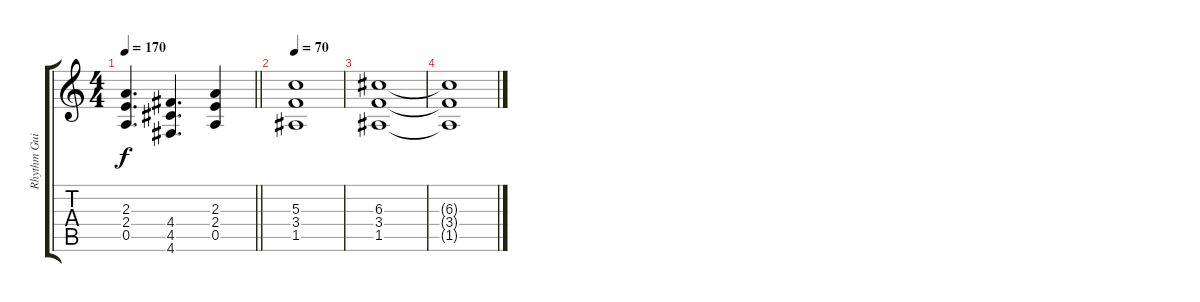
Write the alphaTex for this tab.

\track ("Rhythm Guitar" "Rhythm Gui") {instrument distortionguitar}
\staff {score tabs}
\tuning (E4 B3 G3 D3 A2 D2) {hide}
\ts (4 4)
\tempo 170
\clef g2
\barLineRight lightlight
\ks c
(2.3 2.4 0.5).4{d dy f} (4.4 4.5 4.6).4{d} (2.3 2.4 0.5).4 |
\tempo 70
(5.3 3.4 1.5).1 |
(6.3 3.4 1.5).1 |
(6.3{t} 3.4{t} 1.5{t}).1
